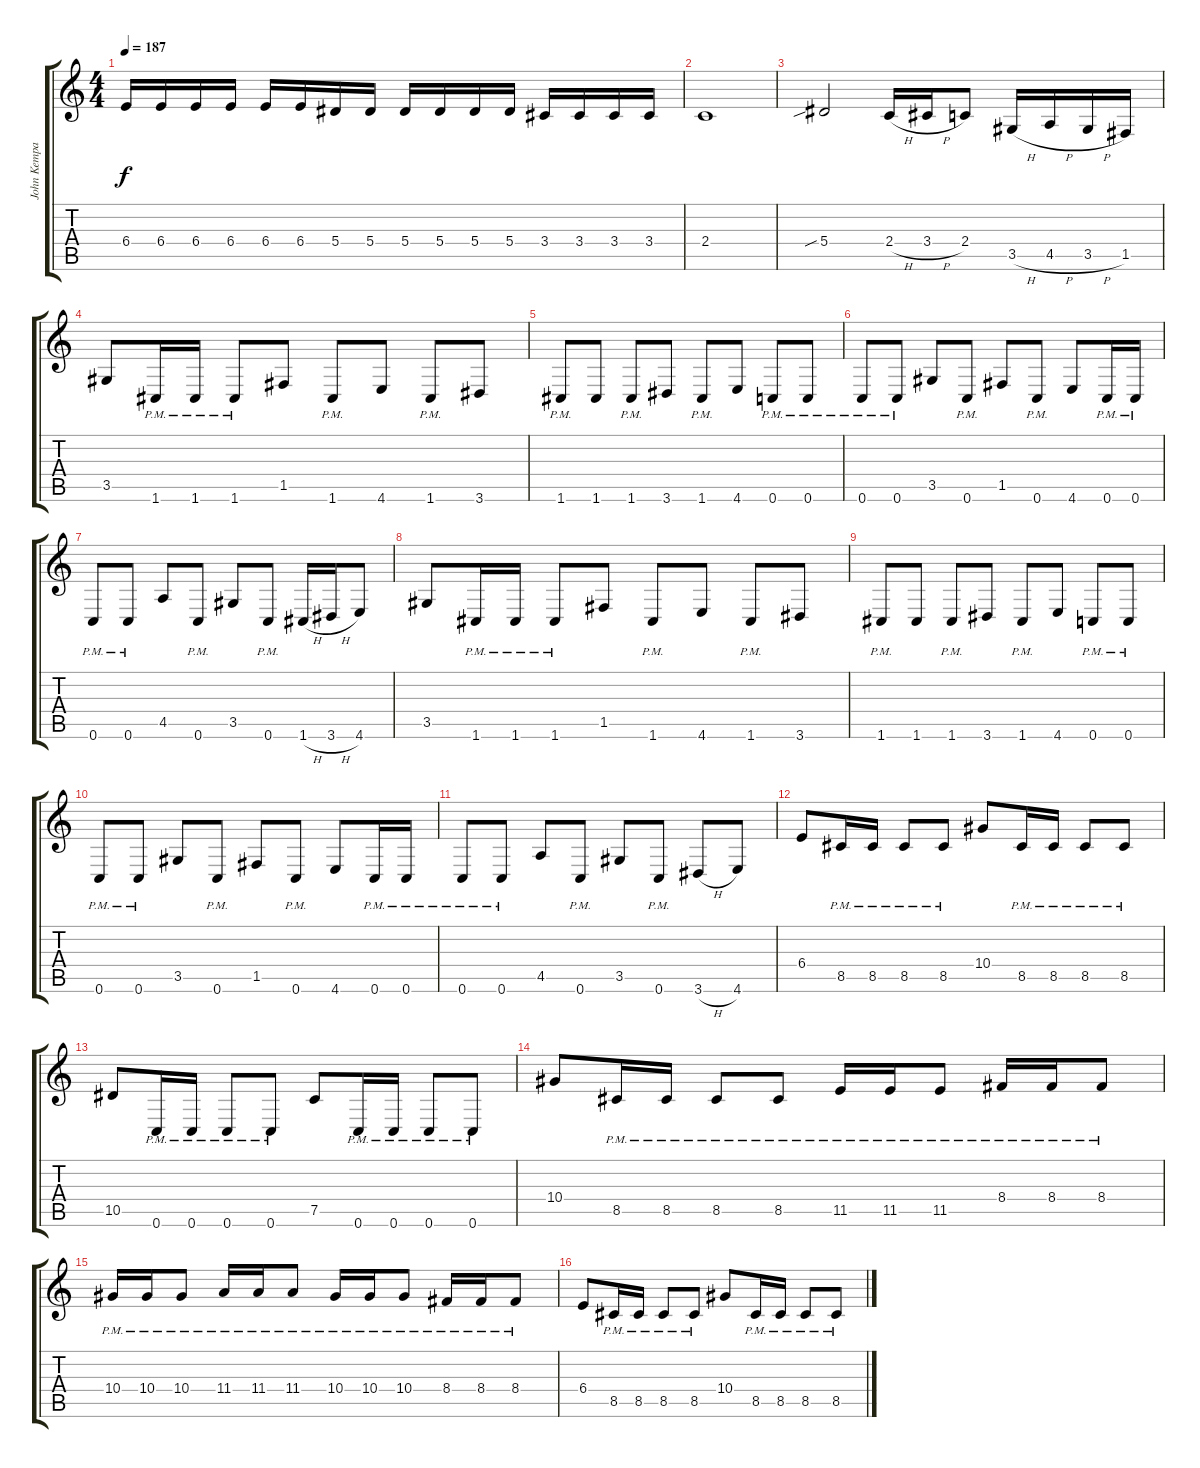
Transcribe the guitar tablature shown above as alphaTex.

\track ("John Kempainen (Rhythm Guitar)" "John Kempa") {instrument distortionguitar}
\staff {score tabs}
\tuning (C4 G3 Eb3 Bb2 F2 C2) {hide}
\ts (4 4)
\tempo 187
\clef g2
\ks c
6.4.16{dy f} 6.4.16 6.4.16 6.4.16 6.4.16 6.4.16 5.4.16 5.4.16 5.4.16 5.4.16 5.4.16 5.4.16 3.4.16 3.4.16 3.4.16 3.4.16 |
2.4.1 |
5.4{sib}.2 2.4{h}.16 3.4{h}.16 2.4.8 3.5{h}.16 4.5{h}.16 3.5{h}.16 1.5.16 |
3.5.8 1.6{pm}.16 1.6{pm}.16 1.6{pm}.8 1.5.8 1.6{pm}.8 4.6.8 1.6{pm}.8 3.6.8 |
1.6{pm}.8 1.6.8 1.6{pm}.8 3.6.8 1.6{pm}.8 4.6.8 0.6{pm}.8 0.6{pm}.8 |
0.6{pm}.8 0.6{pm}.8 3.5.8 0.6{pm}.8 1.5.8 0.6{pm}.8 4.6.8 0.6{pm}.16 0.6{pm}.16 |
0.6{pm}.8 0.6{pm}.8 4.5.8 0.6{pm}.8 3.5.8 0.6{pm}.8 1.6{h}.16 3.6{h}.16 4.6.8 |
3.5.8 1.6{pm}.16 1.6{pm}.16 1.6{pm}.8 1.5.8 1.6{pm}.8 4.6.8 1.6{pm}.8 3.6.8 |
1.6{pm}.8 1.6.8 1.6{pm}.8 3.6.8 1.6{pm}.8 4.6.8 0.6{pm}.8 0.6{pm}.8 |
0.6{pm}.8 0.6{pm}.8 3.5.8 0.6{pm}.8 1.5.8 0.6{pm}.8 4.6.8 0.6{pm}.16 0.6{pm}.16 |
0.6{pm}.8 0.6{pm}.8 4.5.8 0.6{pm}.8 3.5.8 0.6{pm}.8 3.6{h}.8 4.6.8 |
6.4.8 8.5{pm}.16 8.5{pm}.16 8.5{pm}.8 8.5{pm}.8 10.4.8 8.5{pm}.16 8.5{pm}.16 8.5{pm}.8 8.5{pm}.8 |
10.5.8 0.6{pm}.16 0.6{pm}.16 0.6{pm}.8 0.6{pm}.8 7.5.8 0.6{pm}.16 0.6{pm}.16 0.6{pm}.8 0.6{pm}.8 |
10.4.8 8.5{pm}.16 8.5{pm}.16 8.5{pm}.8 8.5{pm}.8 11.5{pm}.16 11.5{pm}.16 11.5{pm}.8 8.4{pm}.16 8.4{pm}.16 8.4{pm}.8 |
10.4{pm}.16 10.4{pm}.16 10.4{pm}.8 11.4{pm}.16 11.4{pm}.16 11.4{pm}.8 10.4{pm}.16 10.4{pm}.16 10.4{pm}.8 8.4{pm}.16 8.4{pm}.16 8.4{pm}.8 |
6.4.8 8.5{pm}.16 8.5{pm}.16 8.5{pm}.8 8.5{pm}.8 10.4.8 8.5{pm}.16 8.5{pm}.16 8.5{pm}.8 8.5{pm}.8
